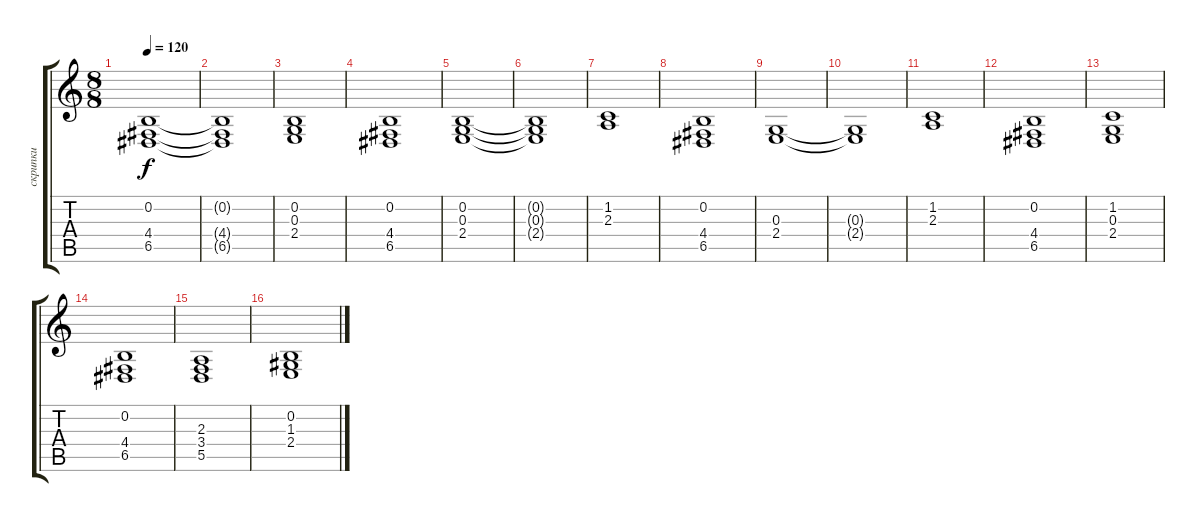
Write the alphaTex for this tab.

\track ("скрипки" "скрипки") {instrument synthstrings1}
\staff {score tabs}
\tuning (E4 B3 G3 D3 A2 E2) {hide}
\ts (8 8)
\tempo 120
\clef g2
\ks c
(0.2 4.4 6.5).1{dy f} |
(0.2{t} 4.4{t} 6.5{t}).1 |
(0.2 0.3 2.4).1 |
(0.2 4.4 6.5).1 |
(0.2 0.3 2.4).1 |
(0.2{t} 0.3{t} 2.4{t}).1 |
(1.2 2.3).1 |
(0.2 4.4 6.5).1 |
(0.3 2.4).1 |
(0.3{t} 2.4{t}).1 |
(1.2 2.3).1 |
(0.2 4.4 6.5).1 |
(1.2 0.3 2.4).1 |
(0.2 4.4 6.5).1 |
(2.3 3.4 5.5).1 |
(0.2 1.3 2.4).1
